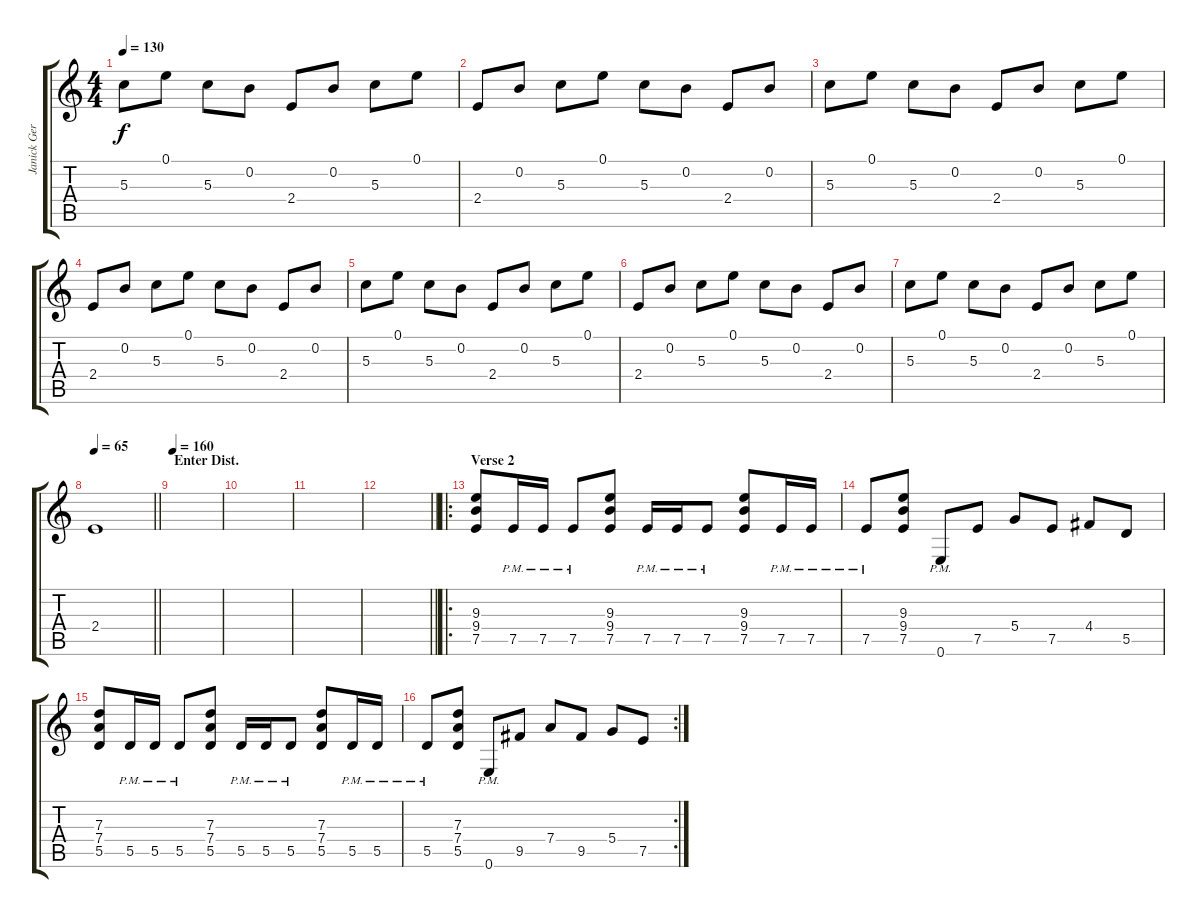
\track ("Janick Gers" "Janick Ger") {instrument distortionguitar}
\staff {score tabs}
\tuning (E4 B3 G3 D3 A2 E2) {hide}
\ts (4 4)
\tempo 130
\clef g2
\ks c
5.3.8{dy f} 0.1.8 5.3.8 0.2.8 2.4.8 0.2.8 5.3.8 0.1.8 |
2.4.8 0.2.8 5.3.8 0.1.8 5.3.8 0.2.8 2.4.8 0.2.8 |
5.3.8 0.1.8 5.3.8 0.2.8 2.4.8 0.2.8 5.3.8 0.1.8 |
2.4.8 0.2.8 5.3.8 0.1.8 5.3.8 0.2.8 2.4.8 0.2.8 |
5.3.8 0.1.8 5.3.8 0.2.8 2.4.8 0.2.8 5.3.8 0.1.8 |
2.4.8 0.2.8 5.3.8 0.1.8 5.3.8 0.2.8 2.4.8 0.2.8 |
5.3.8 0.1.8 5.3.8 0.2.8 2.4.8 0.2.8 5.3.8 0.1.8 |
\tempo 65
\barLineRight lightlight
2.4.1 |
\section ("" "Enter Dist.")
\tempo 160
|
|
|
\barLineRight lightlight
|
\ro
\section ("" "Verse 2")
(9.3 9.4 7.5).8{volume 11 instrument distortionguitar} 7.5{pm}.16 7.5{pm}.16 7.5{pm}.8 (9.3 9.4 7.5).8 7.5{pm}.16 7.5{pm}.16 7.5{pm}.8 (9.3 9.4 7.5).8 7.5{pm}.16 7.5{pm}.16 |
7.5{pm}.8 (9.3 9.4 7.5).8 0.6{pm}.8 7.5.8 5.4.8 7.5.8 4.4.8 5.5.8 |
(7.3 7.4 5.5).8 5.5{pm}.16 5.5{pm}.16 5.5{pm}.8 (7.3 7.4 5.5).8 5.5{pm}.16 5.5{pm}.16 5.5{pm}.8 (7.3 7.4 5.5).8 5.5{pm}.16 5.5{pm}.16 |
\rc 2
5.5{pm}.8 (7.3 7.4 5.5).8 0.6{pm}.8 9.5.8 7.4.8 9.5.8 5.4.8 7.5.8
